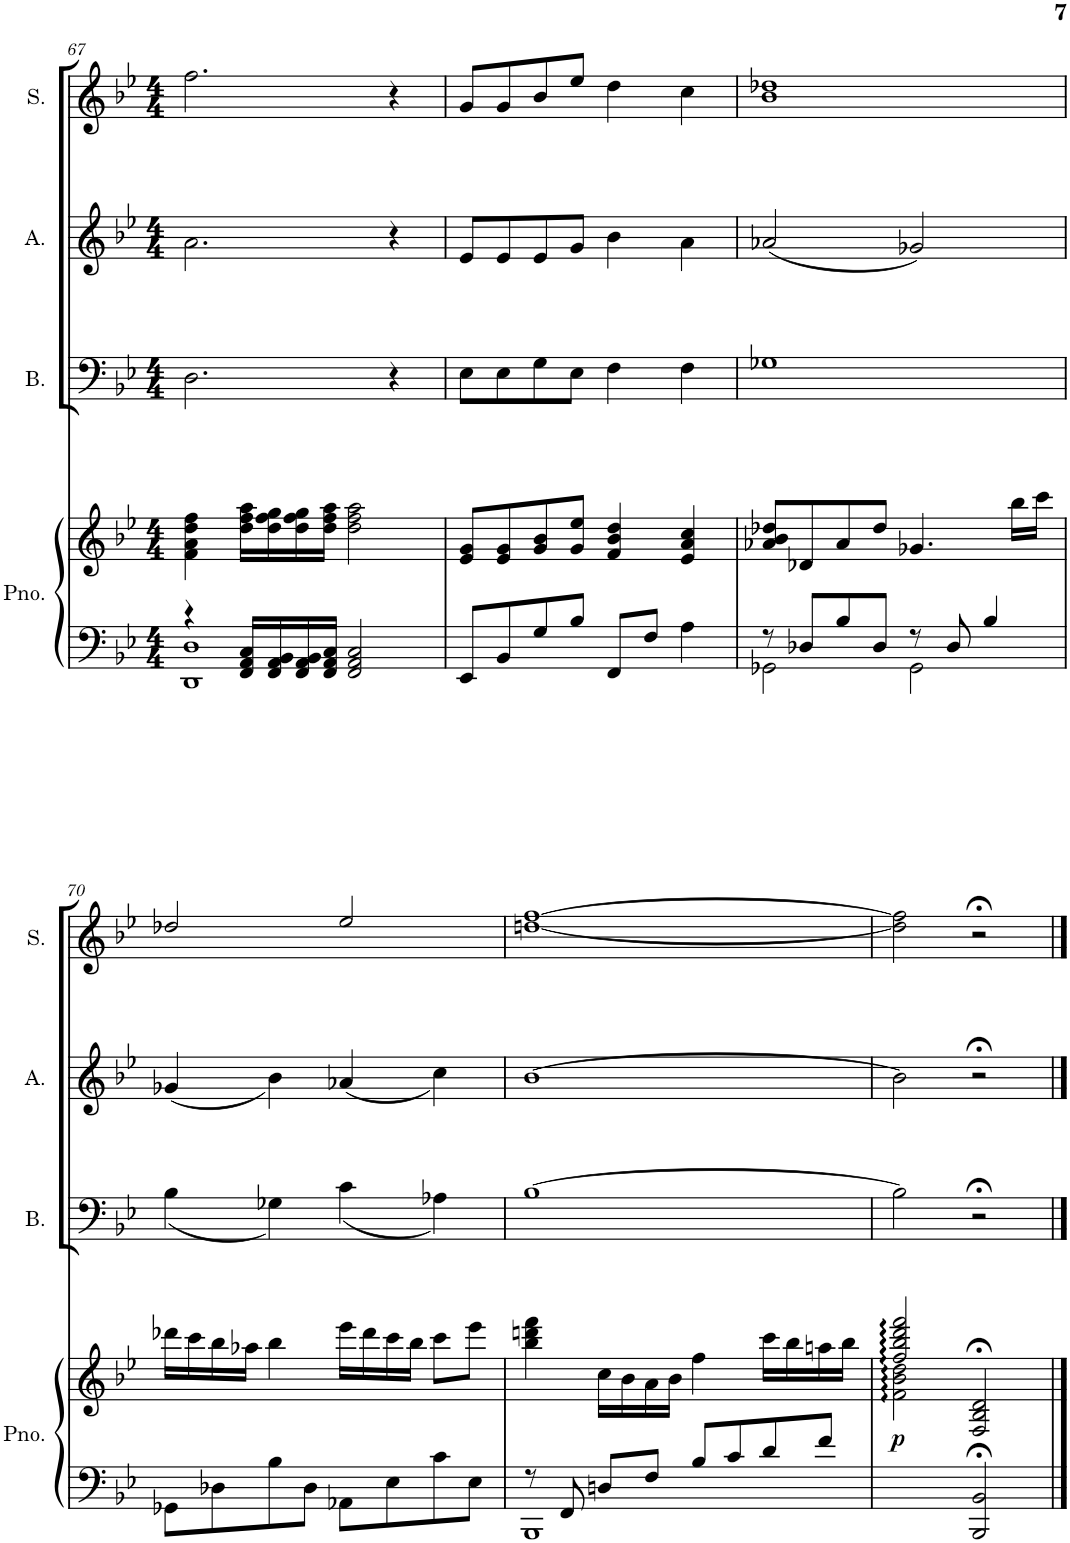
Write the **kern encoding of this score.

**kern	**kern	**dynam	**kern	**kern	**kern
*part4	*part4	*part4	*part3	*part2	*part1
*staff5	*staff4	*staff4/5	*staff3	*staff2	*staff1
*I"Piano	*	*	*I"Bass	*I"Alto	*I"Soprano
*I'Pno.	*	*	*I'B.	*I'A.	*I'S.
!!LO:PB:g=z
*clefF4	*clefG2	*	*clefF4	*clefG2	*clefG2
*k[b-e-]	*k[b-e-]	*	*k[b-e-]	*k[b-e-]	*k[b-e-]
*M4/4	*M4/4	*	*M4/4	*M4/4	*M4/4
=67	=67	=67	=67	=67	=67
*^	*	*	*	*	*
*	*^	*	*	*	*	*
4r	1D	1DD	4f\ 4a\ 4dd\ 4ff\	.	2.D\	2.a\	2.ff\
16FF/ 16AA/ 16C/LL	.	.	16dd\ 16ff\ 16aa\LL	.	.	.	.
16FF/ 16AA/ 16BB-/	.	.	16dd\ 16ff\ 16gg\	.	.	.	.
16FF/ 16AA/ 16BB-/	.	.	16dd\ 16ff\ 16gg\	.	.	.	.
16FF/ 16AA/ 16C/JJ	.	.	16dd\ 16ff\ 16aa\JJ	.	.	.	.
2FF/ 2AA/ 2C/	.	.	2dd\ 2ff\ 2aa\	.	.	.	.
.	.	.	.	.	4r	4r	4r
*v	*v	*v	*	*	*	*	*
=68	=68	=68	=68	=68	=68
8EE-/L	8e-/ 8g/L	.	8E-\L	8e-/L	8g/L
8BB-/	8e-/ 8g/	.	8E-\	8e-/	8g/
8G/	8g/ 8b-/	.	8G\	8e-/	8b-/
8B-/J	8g/ 8ee-/J	.	8E-\J	8g/J	8ee-/J
8FF/L	4f/ 4b-/ 4dd/	.	4F\	4b-\	4dd\
8F/J	.	.	.	.	.
4A\	4e-/ 4a/ 4cc/	.	4F\	4a\	4cc\
=69	=69	=69	=69	=69	=69
*^	*	*	*	*	*
8r	2GG-X\	8a-X/ 8b-/ 8dd-X/L	.	1G-X	(2a-X/	1b- 1dd-X
8D-X/L	.	8d-X/	.	.	.	.
8B-/	.	8a-/	.	.	.	.
8D-/J	.	8dd-/J	.	.	.	.
8r	2GG-\	4.g-X/	.	.	2g-X/)	.
8D-/	.	.	.	.	.	.
4B-/	.	.	.	.	.	.
.	.	16bb-\LL	.	.	.	.
.	.	16ccc\JJ	.	.	.	.
*v	*v	*	*	*	*	*
!!LO:LB:g=z
=70	=70	=70	=70	=70	=70
8GG-X\L	16ddd-X\LL	.	(<4B-\	(<4g-X/	2dd-X/
.	16ccc\	.	.	.	.
8D-X\	16bb-\	.	.	.	.
.	16aa-X\JJ	.	.	.	.
8B-\	4bb-\	.	4G-X\)	4b-\)	.
8D-\J	.	.	.	.	.
8AA-X\L	16eee-\LL	.	(<4c\	(<4a-X/	2ee-/
.	16ddd-\	.	.	.	.
8E-\	16ccc\	.	.	.	.
.	16bb-\JJ	.	.	.	.
8c\	8ccc\L	.	4A-X\)	4cc\)	.
8E-\J	8eee-\J	.	.	.	.
=71	=71	=71	=71	=71	=71
*^	*	*	*	*	*
8r	1BBB-	4bb-\ 4dddn\ 4fff\	.	[>1B-	[1b-	[1ddn [1ff
8FF/	.	.	.	.	.	.
8Dn/L	.	16cc\LL	.	.	.	.
.	.	16b-\	.	.	.	.
8F/J	.	16a\	.	.	.	.
.	.	16b-\JJ	.	.	.	.
8B-/L	.	4ff\	.	.	.	.
8c/	.	.	.	.	.	.
8d/	.	16ccc\LL	.	.	.	.
.	.	16bb-\	.	.	.	.
8f/J	.	16aan\	.	.	.	.
.	.	16bb-\JJ	.	.	.	.
*v	*v	*	*	*	*	*
=72	=72	=72	=72	=72	=72
*	*^	*	*	*	*
!	!	!	!LO:DY:b	!	!	!
2ryy	2ff/ 2bb-/ 2ddd/ 2fff/	2f\: 2b-\: 2dd\:	p	2B-\]	2b-\]	2dd\] 2ff\]
2BBB-/;< 2BB-/;<	2F/;< 2B-/;< 2d/;<	2ryy	.	2r;<	2r;<	2r;<
*	*v	*v	*	*	*	*
==	==	==	==	==	==
*-	*-	*-	*-	*-	*-
